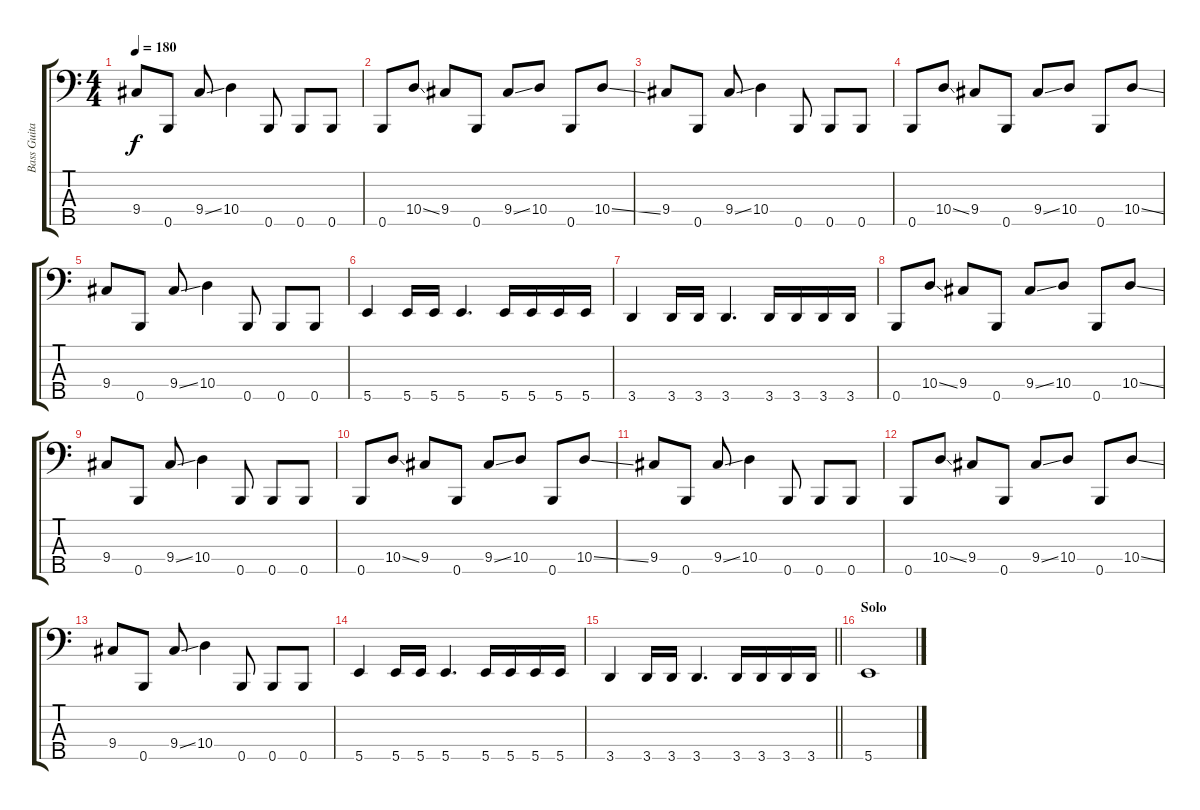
\track ("Bass Guitar" "Bass Guita") {instrument electricbassfinger}
\staff {score tabs}
\tuning (G2 D2 A1 E1 B0) {hide}
\ts (4 4)
\tempo 180
\clef f4
\ks c
9.4.8{dy f} 0.5.8 9.4{ss}.8 10.4.4 0.5.8 0.5.8 0.5.8 |
0.5.8 10.4{ss}.8 9.4.8 0.5.8 9.4{ss}.8 10.4.8 0.5.8 10.4{ss}.8 |
9.4.8 0.5.8 9.4{ss}.8 10.4.4 0.5.8 0.5.8 0.5.8 |
0.5.8 10.4{ss}.8 9.4.8 0.5.8 9.4{ss}.8 10.4.8 0.5.8 10.4{ss}.8 |
9.4.8 0.5.8 9.4{ss}.8 10.4.4 0.5.8 0.5.8 0.5.8 |
5.5.4 5.5.16 5.5.16 5.5.4{d} 5.5.16 5.5.16 5.5.16 5.5.16 |
3.5.4 3.5.16 3.5.16 3.5.4{d} 3.5.16 3.5.16 3.5.16 3.5.16 |
0.5.8 10.4{ss}.8 9.4.8 0.5.8 9.4{ss}.8 10.4.8 0.5.8 10.4{ss}.8 |
9.4.8 0.5.8 9.4{ss}.8 10.4.4 0.5.8 0.5.8 0.5.8 |
0.5.8 10.4{ss}.8 9.4.8 0.5.8 9.4{ss}.8 10.4.8 0.5.8 10.4{ss}.8 |
9.4.8 0.5.8 9.4{ss}.8 10.4.4 0.5.8 0.5.8 0.5.8 |
0.5.8 10.4{ss}.8 9.4.8 0.5.8 9.4{ss}.8 10.4.8 0.5.8 10.4{ss}.8 |
9.4.8 0.5.8 9.4{ss}.8 10.4.4 0.5.8 0.5.8 0.5.8 |
5.5.4 5.5.16 5.5.16 5.5.4{d} 5.5.16 5.5.16 5.5.16 5.5.16 |
\barLineRight lightlight
3.5.4 3.5.16 3.5.16 3.5.4{d} 3.5.16 3.5.16 3.5.16 3.5.16 |
\section ("" "Solo")
5.5.1
